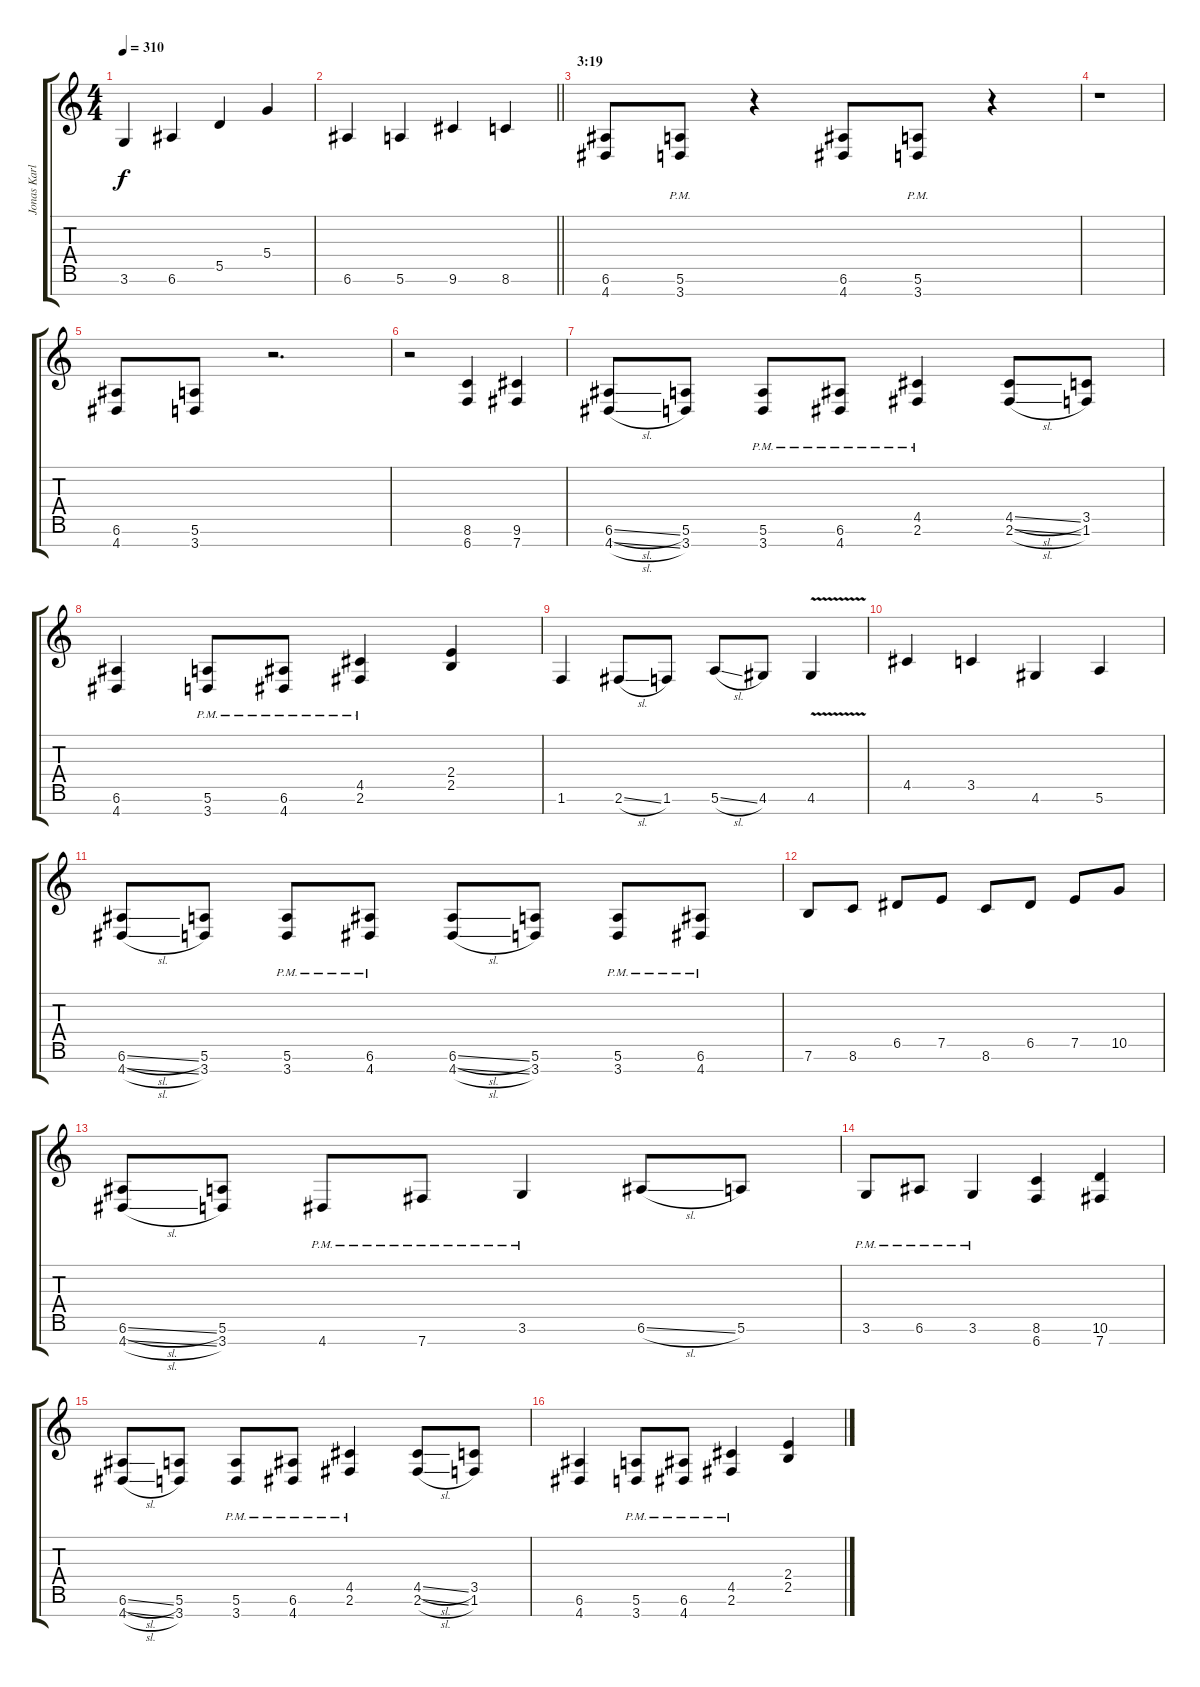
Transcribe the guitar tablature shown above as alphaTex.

\track ("Jonas Karlsson" "Jonas Karl") {instrument distortionguitar}
\staff {score tabs}
\tuning (E4 B3 G3 D3 A2 E2 B1) {hide}
\ts (4 4)
\tempo 310
\clef g2
\ks c
3.6.4{dy f} 6.6.4 5.5.4 5.4.4 |
\barLineRight lightlight
6.6.4 5.6.4 9.6.4 8.6.4 |
\section ("" "3:19")
(6.6 4.7).8 (5.6{pm} 3.7).8 r.4 (6.6 4.7).8 (5.6{pm} 3.7).8 r.4 |
r.1 |
(6.6 4.7).8 (5.6 3.7).8 r.2{d} |
r.2 (8.6 6.7).4 (9.6 7.7).4 |
(6.6{sl} 4.7{sl}).8 (5.6 3.7).8 (5.6{pm} 3.7{pm}).8 (6.6{pm} 4.7{pm}).8 (4.5{pm} 2.6{pm}).4 (4.5{sl} 2.6{sl}).8 (3.5 1.6).8 |
(6.6 4.7).4 (5.6{pm} 3.7{pm}).8 (6.6{pm} 4.7{pm}).8 (4.5{pm} 2.6{pm}).4 (2.4 2.5).4 |
1.6.4 2.6{sl}.8 1.6.8 5.6{sl}.8 4.6.8 4.6{v}.4 |
4.5.4 3.5.4 4.6.4 5.6.4 |
(6.6{sl} 4.7{sl}).8 (5.6 3.7).8 (5.6{pm} 3.7{pm}).8 (6.6{pm} 4.7{pm}).8 (6.6{sl} 4.7{sl}).8 (5.6 3.7).8 (5.6{pm} 3.7{pm}).8 (6.6{pm} 4.7{pm}).8 |
7.6.8 8.6.8 6.5.8 7.5.8 8.6.8 6.5.8 7.5.8 10.5.8 |
(6.6{sl} 4.7{sl}).8 (5.6 3.7).8 4.7{pm}.8 7.7{pm}.8 3.6{pm}.4 6.6{sl}.8 5.6.8 |
3.6{pm}.8 6.6{pm}.8 3.6{pm}.4 (8.6 6.7).4 (10.6 7.7).4 |
(6.6{sl} 4.7{sl}).8 (5.6 3.7).8 (5.6{pm} 3.7{pm}).8 (6.6{pm} 4.7{pm}).8 (4.5{pm} 2.6{pm}).4 (4.5{sl} 2.6{sl}).8 (3.5 1.6).8 |
(6.6 4.7).4 (5.6{pm} 3.7{pm}).8 (6.6{pm} 4.7{pm}).8 (4.5{pm} 2.6{pm}).4 (2.4 2.5).4
